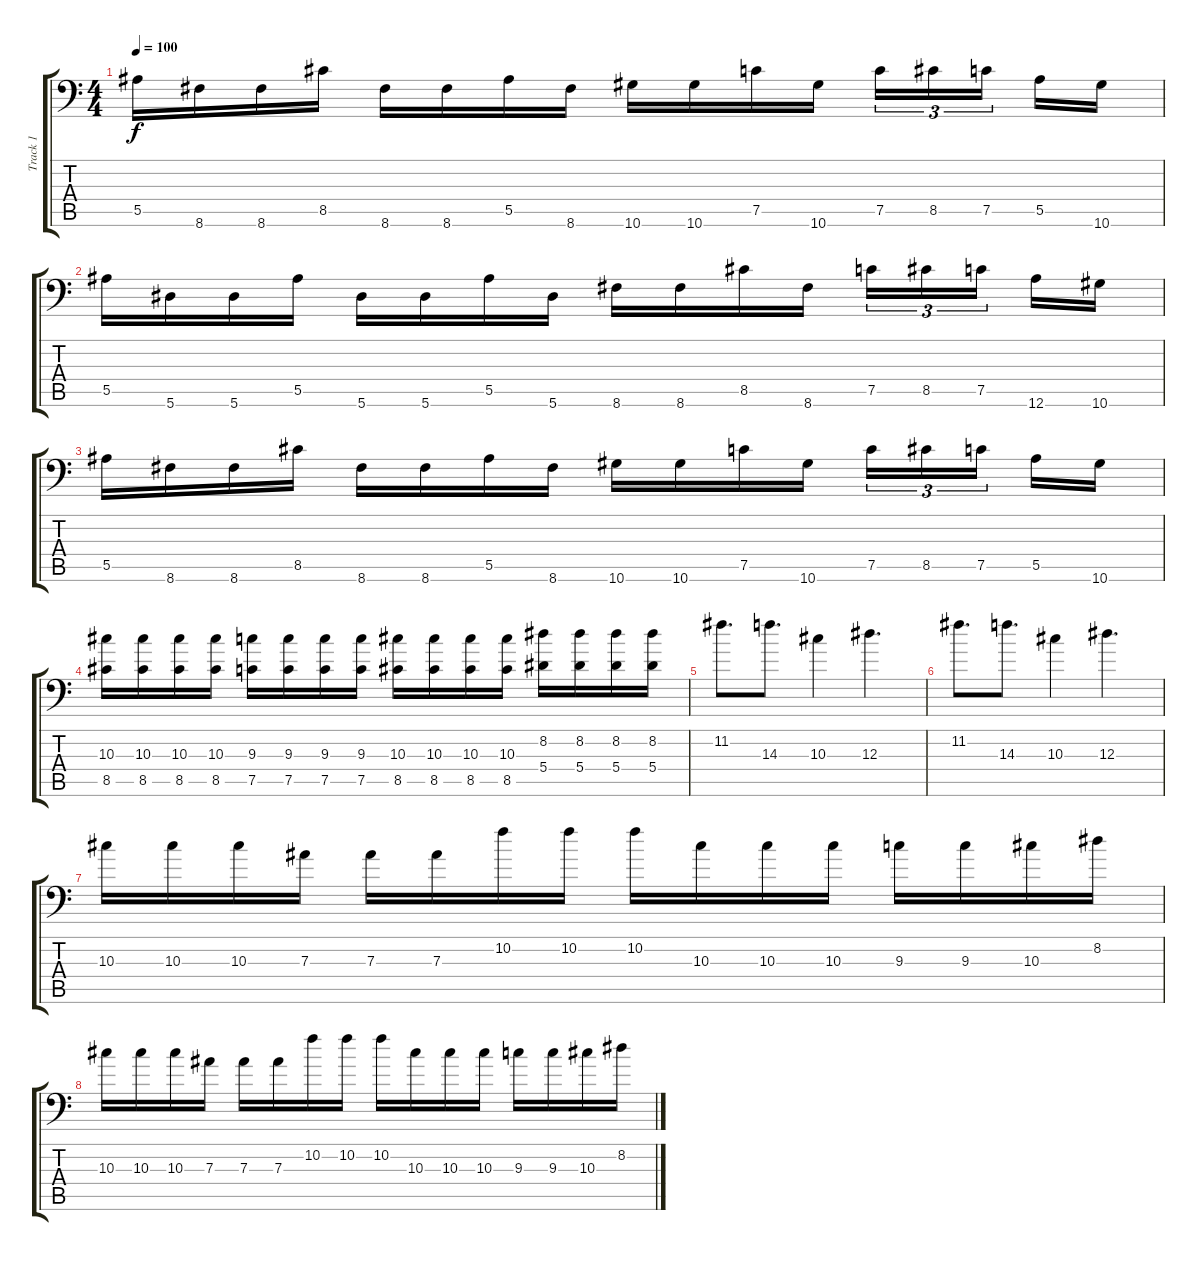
\track ("Track 1" "Track 1") {instrument distortionguitar}
\staff {score tabs}
\tuning (C4 G3 Eb3 Bb2 F2 Bb1) {hide}
\ts (4 4)
\tempo 100
\clef f4
\ks c
5.5.16{dy f} 8.6.16 8.6.16 8.5.16 8.6.16 8.6.16 5.5.16 8.6.16 10.6.16 10.6.16 7.5.16 10.6.16 7.5.16{tu (3 2)} 8.5.16{tu (3 2)} 7.5.16{tu (3 2) beam splitsecondary} 5.5.16 10.6.16 |
5.5.16 5.6.16 5.6.16 5.5.16 5.6.16 5.6.16 5.5.16 5.6.16 8.6.16 8.6.16 8.5.16 8.6.16 7.5.16{tu (3 2)} 8.5.16{tu (3 2)} 7.5.16{tu (3 2) beam splitsecondary} 12.6.16 10.6.16 |
5.5.16 8.6.16 8.6.16 8.5.16 8.6.16 8.6.16 5.5.16 8.6.16 10.6.16 10.6.16 7.5.16 10.6.16 7.5.16{tu (3 2)} 8.5.16{tu (3 2)} 7.5.16{tu (3 2) beam splitsecondary} 5.5.16 10.6.16 |
(10.3 8.5).16 (10.3 8.5).16 (10.3 8.5).16 (10.3 8.5).16 (9.3 7.5).16 (9.3 7.5).16 (9.3 7.5).16 (9.3 7.5).16 (10.3 8.5).16 (10.3 8.5).16 (10.3 8.5).16 (10.3 8.5).16 (8.2 5.4).16 (8.2 5.4).16 (8.2 5.4).16 (8.2 5.4).16 |
11.2.8{d} 14.3.8{d} 10.3.4 12.3.4{d} |
11.2.8{d} 14.3.8{d} 10.3.4 12.3.4{d} |
10.3.16 10.3.16 10.3.16 7.3.16 7.3.16 7.3.16 10.2.16 10.2.16 10.2.16 10.3.16 10.3.16 10.3.16 9.3.16 9.3.16 10.3.16 8.2.16 |
10.3.16 10.3.16 10.3.16 7.3.16 7.3.16 7.3.16 10.2.16 10.2.16 10.2.16 10.3.16 10.3.16 10.3.16 9.3.16 9.3.16 10.3.16 8.2.16
